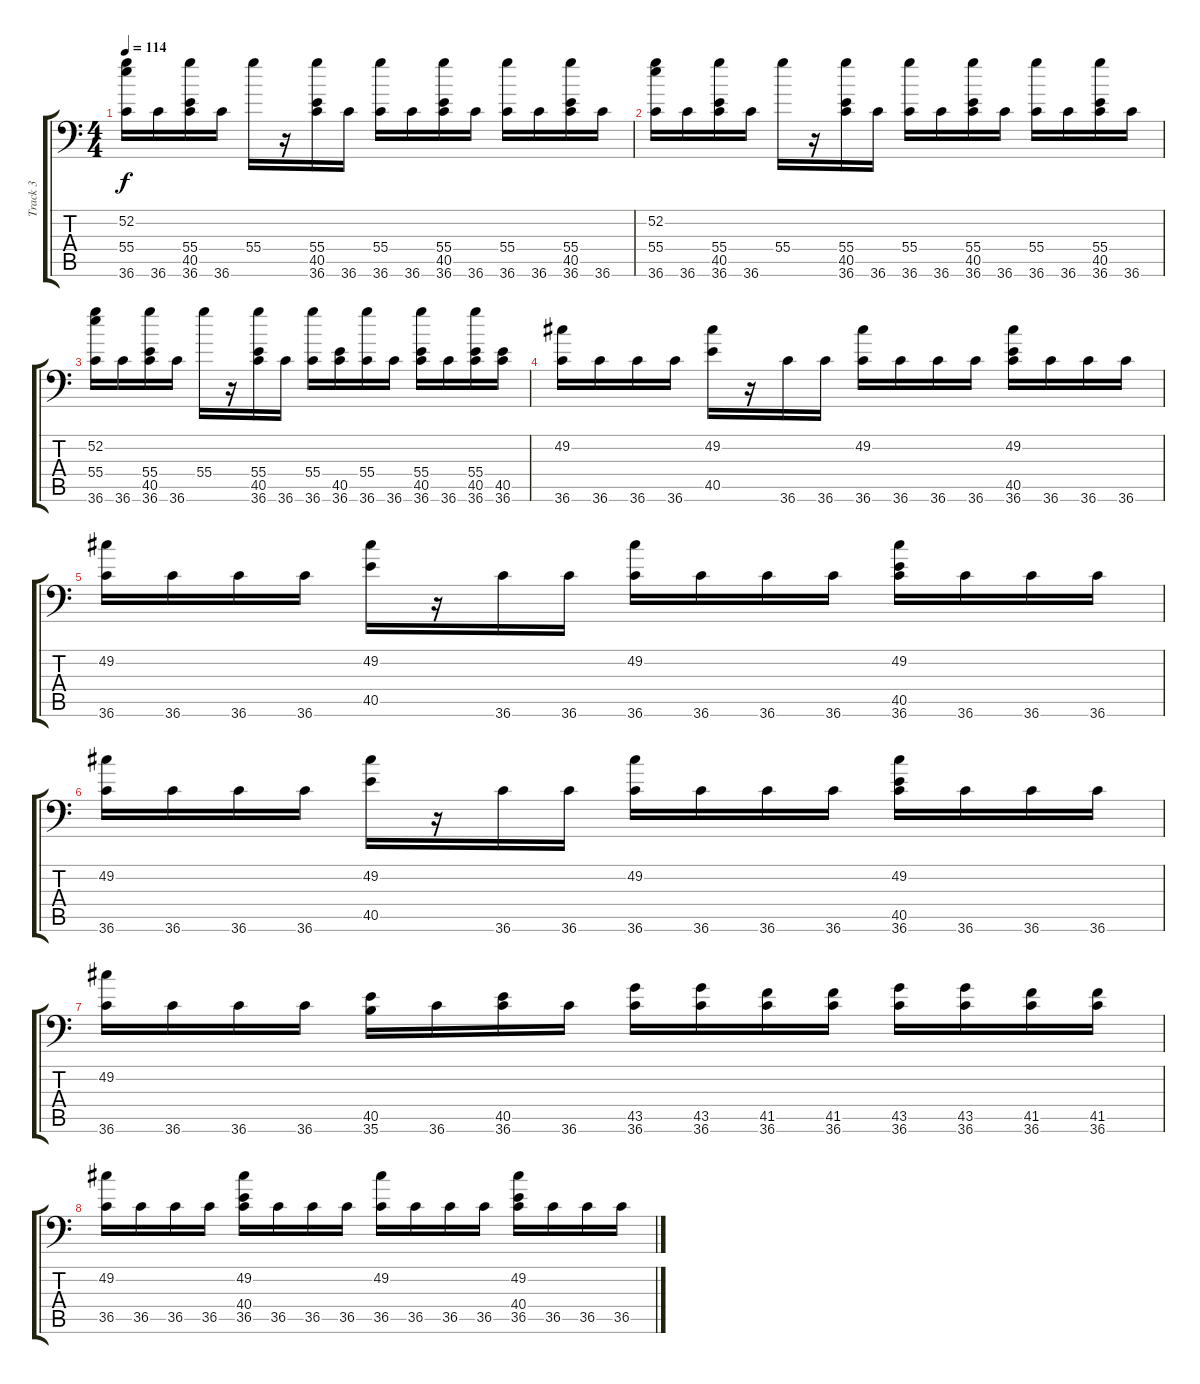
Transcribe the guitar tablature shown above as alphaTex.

\track ("Track 3" "Track 3") {instrument acousticgrandpiano}
\staff {score tabs}
\tuning (C-1 C-1 C-1 C-1 C-1 C-1) {hide}
\ts (4 4)
\tempo 114
\clef f4
\ks c
(52.2 55.4 36.6).16{dy f} 36.6.16 (55.4 40.5 36.6).16 36.6.16 55.4.16 r.16 (55.4 40.5 36.6).16 36.6.16 (55.4 36.6).16 36.6.16 (55.4 40.5 36.6).16 36.6.16 (55.4 36.6).16 36.6.16 (55.4 40.5 36.6).16 36.6.16 |
(52.2 55.4 36.6).16 36.6.16 (55.4 40.5 36.6).16 36.6.16 55.4.16 r.16 (55.4 40.5 36.6).16 36.6.16 (55.4 36.6).16 36.6.16 (55.4 40.5 36.6).16 36.6.16 (55.4 36.6).16 36.6.16 (55.4 40.5 36.6).16 36.6.16 |
(52.2 55.4 36.6).16 36.6.16 (55.4 40.5 36.6).16 36.6.16 55.4.16 r.16 (55.4 40.5 36.6).16 36.6.16 (55.4 36.6).16 (40.5 36.6).16 (55.4 36.6).16 36.6.16 (55.4 40.5 36.6).16 36.6.16 (55.4 40.5 36.6).16 (40.5 36.6).16 |
(49.2 36.6).16 36.6.16 36.6.16 36.6.16 (49.2 40.5).16 r.16 36.6.16 36.6.16 (49.2 36.6).16 36.6.16 36.6.16 36.6.16 (49.2 40.5 36.6).16 36.6.16 36.6.16 36.6.16 |
(49.2 36.6).16 36.6.16 36.6.16 36.6.16 (49.2 40.5).16 r.16 36.6.16 36.6.16 (49.2 36.6).16 36.6.16 36.6.16 36.6.16 (49.2 40.5 36.6).16 36.6.16 36.6.16 36.6.16 |
(49.2 36.6).16 36.6.16 36.6.16 36.6.16 (49.2 40.5).16 r.16 36.6.16 36.6.16 (49.2 36.6).16 36.6.16 36.6.16 36.6.16 (49.2 40.5 36.6).16 36.6.16 36.6.16 36.6.16 |
(49.2 36.6).16 36.6.16 36.6.16 36.6.16 (40.5 35.6).16 36.6.16 (40.5 36.6).16 36.6.16 (43.5 36.6).16 (43.5 36.6).16 (41.5 36.6).16 (41.5 36.6).16 (43.5 36.6).16 (43.5 36.6).16 (41.5 36.6).16 (41.5 36.6).16 |
(49.2 36.5).16 36.5.16 36.5.16 36.5.16 (49.2 40.4 36.5).16 36.5.16 36.5.16 36.5.16 (49.2 36.5).16 36.5.16 36.5.16 36.5.16 (49.2 40.4 36.5).16 36.5.16 36.5.16 36.5.16
